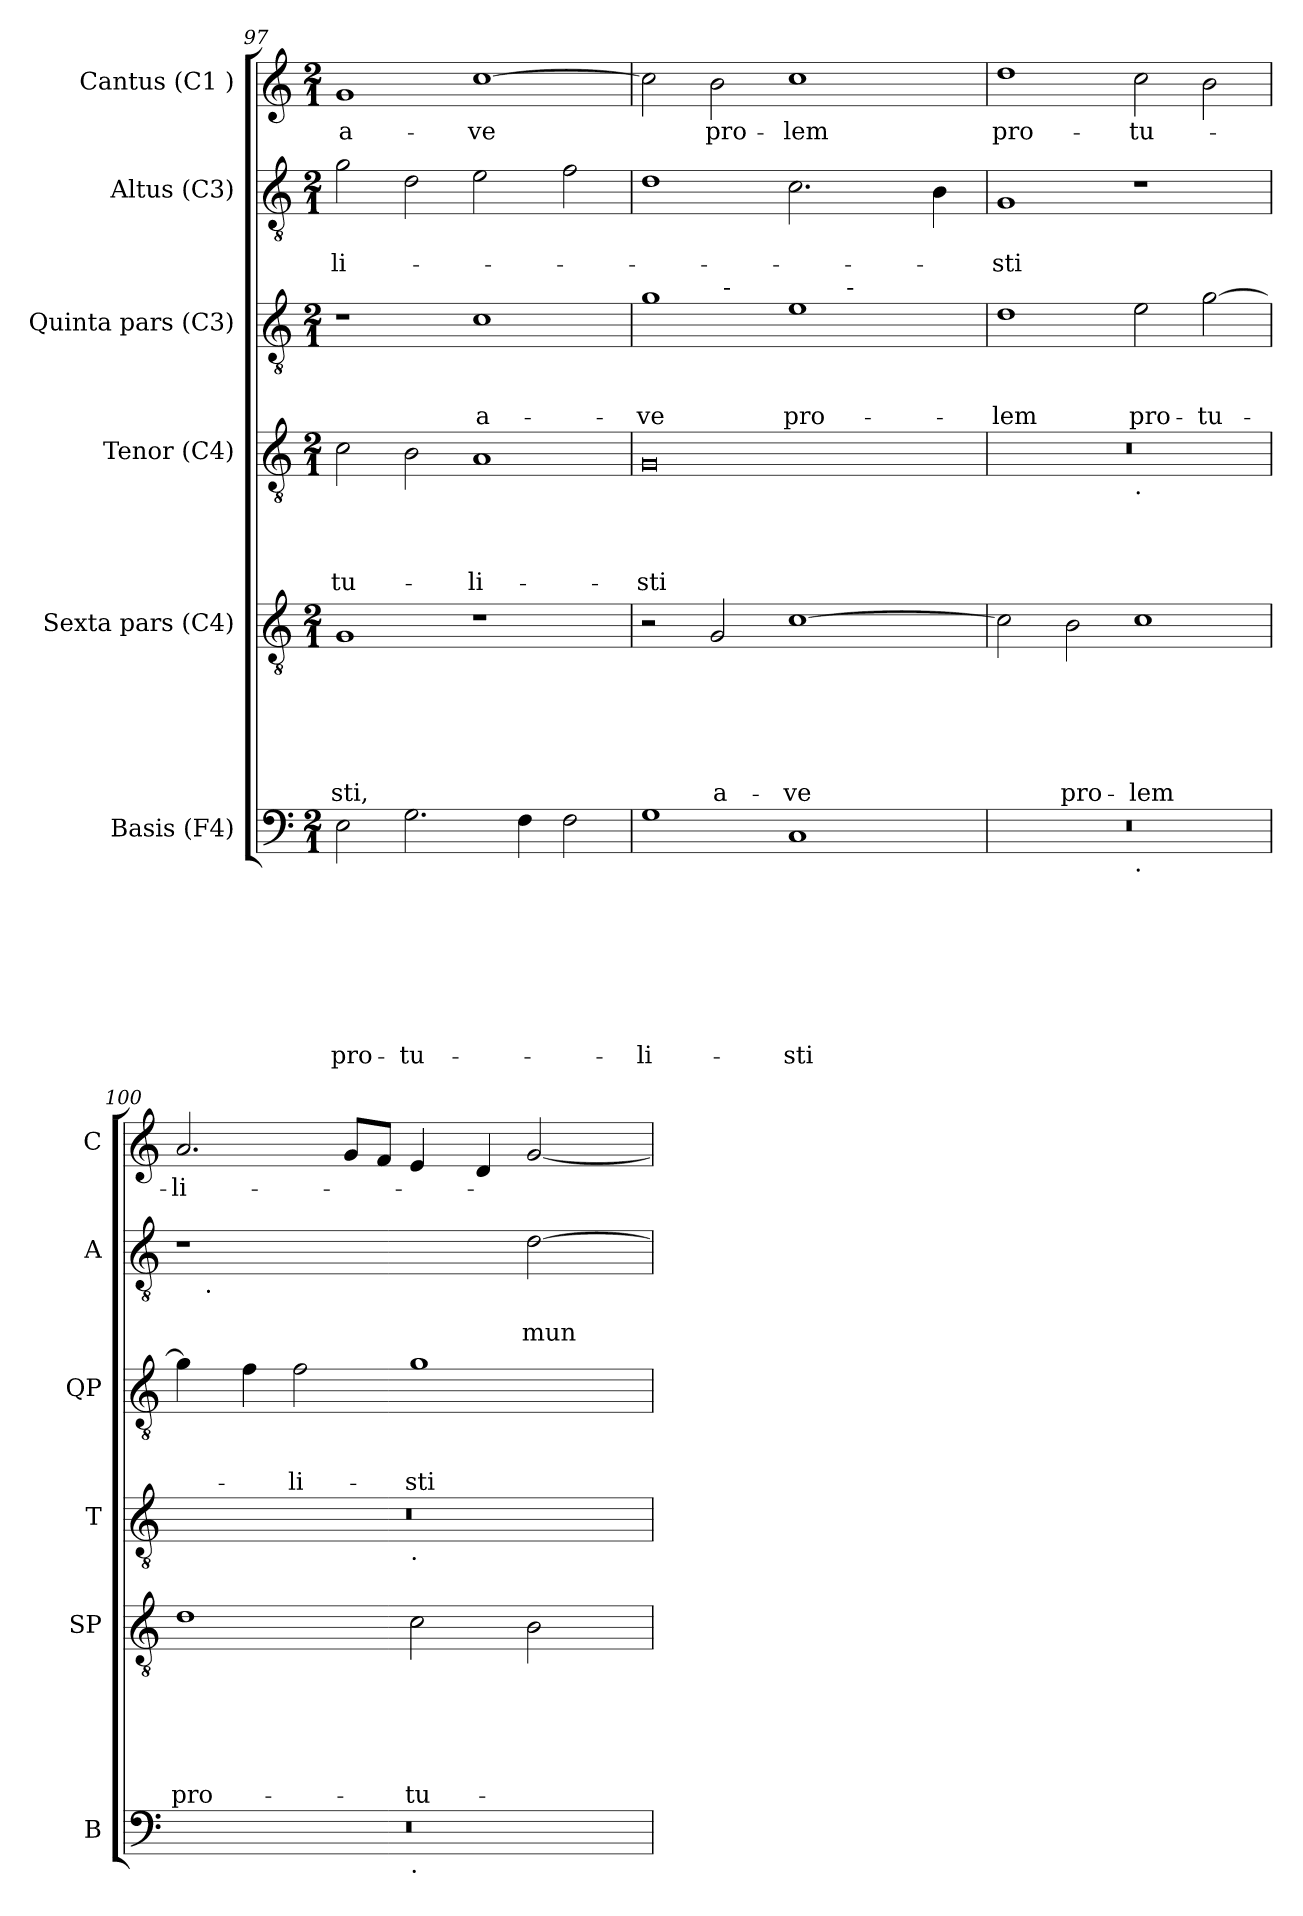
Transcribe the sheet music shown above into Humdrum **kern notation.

**kern	**text	**text	**text	**text	**text	**text	**text	**text	**kern	**text	**text	**text	**text	**text	**text	**kern	**text	**text	**text	**text	**kern	**text	**text	**text	**kern	**text	**text	**kern	**text
*part6	*part6	*part6	*part6	*part6	*part6	*part6	*part6	*part6	*part5	*part5	*part5	*part5	*part5	*part5	*part5	*part4	*part4	*part4	*part4	*part4	*part3	*part3	*part3	*part3	*part2	*part2	*part2	*part1	*part1
*staff6	*staff6	*staff6	*staff6	*staff6	*staff6	*staff6	*staff6	*staff6	*staff5	*staff5	*staff5	*staff5	*staff5	*staff5	*staff5	*staff4	*staff4	*staff4	*staff4	*staff4	*staff3	*staff3	*staff3	*staff3	*staff2	*staff2	*staff2	*staff1	*staff1
*I"Basis (F4)	*	*	*	*	*	*	*	*	*I"Sexta pars (C4)	*	*	*	*	*	*	*I"Tenor (C4)	*	*	*	*	*I"Quinta pars (C3)	*	*	*	*I"Altus (C3)	*	*	*I"Cantus (C1 )	*
*I'B	*	*	*	*	*	*	*	*	*I'SP	*	*	*	*	*	*	*I'T	*	*	*	*	*I'QP	*	*	*	*I'A	*	*	*I'C	*
*clefF4	*	*	*	*	*	*	*	*	*clefGv2	*	*	*	*	*	*	*clefGv2	*	*	*	*	*clefGv2	*	*	*	*clefGv2	*	*	*clefG2	*
*k[]	*	*	*	*	*	*	*	*	*k[]	*	*	*	*	*	*	*k[]	*	*	*	*	*k[]	*	*	*	*k[]	*	*	*k[]	*
*C:	*	*	*	*	*	*	*	*	*C:	*	*	*	*	*	*	*C:	*	*	*	*	*C:	*	*	*	*C:	*	*	*C:	*
*M2/1	*	*	*	*	*	*	*	*	*M2/1	*	*	*	*	*	*	*M2/1	*	*	*	*	*M2/1	*	*	*	*M2/1	*	*	*M2/1	*
=97	=97	=97	=97	=97	=97	=97	=97	=97	=97	=97	=97	=97	=97	=97	=97	=97	=97	=97	=97	=97	=97	=97	=97	=97	=97	=97	=97	=97	=97
!	!	!	!	!	!	!	!	!LO:LY:b	!	!	!	!	!	!	!LO:LY:b	!	!	!	!	!LO:LY:b	!	!	!	!	!	!	!LO:LY:b	!	!LO:LY:b:rj
2E\	.	.	.	.	.	.	.	pro-	1G	.	.	.	.	.	-sti,	2c\	.	.	.	-tu-	1r	.	.	.	2g\	.	-li-	1g	a-
!	!	!	!	!	!	!	!	!LO:LY:b	!	!	!	!	!	!	!	!	!	!	!	!	!	!	!	!	!	!	!	!	!
2.G\	.	.	.	.	.	.	.	-tu-	.	.	.	.	.	.	.	2B\	.	.	.	.	.	.	.	.	2d\	.	.	.	.
!	!	!	!	!	!	!	!	!	!	!	!	!	!	!	!	!	!	!	!	!LO:LY:b:rj	!	!	!	!LO:LY:b:rj	!	!	!	!	!LO:LY:b
.	.	.	.	.	.	.	.	.	1r	.	.	.	.	.	.	1A	.	.	.	-li-	1c	.	.	a-	2e\	.	.	[<1cc	-ve
4F\	.	.	.	.	.	.	.	.	.	.	.	.	.	.	.	.	.	.	.	.	.	.	.	.	.	.	.	.	.
2F\	.	.	.	.	.	.	.	.	.	.	.	.	.	.	.	.	.	.	.	.	.	.	.	.	2f\	.	.	.	.
!!LO:LB:g=z
=98	=98	=98	=98	=98	=98	=98	=98	=98	=98	=98	=98	=98	=98	=98	=98	=98	=98	=98	=98	=98	=98	=98	=98	=98	=98	=98	=98	=98	=98
!	!	!	!	!	!	!	!	!LO:LY:b:rj	!	!	!	!	!	!	!	!	!	!	!	!LO:LY:b:rj	!	!	!	!LO:LY:b	!	!	!	!	!
*	*	*	*	*	*	*	*	*	*	*	*	*	*	*	*	*	*	*	*	*	*^	*	*	*	*	*	*	*	*
*	*	*	*	*	*	*	*	*	*	*	*	*	*	*	*	*	*	*	*	*	*	*^	*	*	*	*	*	*	*	*
1G	.	.	.	.	.	.	.	-li-	2r	.	.	.	.	.	.	0G	.	.	.	-sti	1g	2ryy	1ryy	.	.	-ve	1d	.	.	2cc\]	.
!	!	!	!	!	!	!	!	!	!	!	!	!	!	!	!LO:LY:b	!	!	!	!	!	!	!	!	!	!	!	!	!	!	!	!LO:LY:b
.	.	.	.	.	.	.	.	.	2G/	.	.	.	.	.	a-	.	.	.	.	.	.	32ryy	.	.	.	.	.	.	.	2b\	pro-
!	!	!	!	!	!	!	!	!	!	!	!	!	!	!	!	!	!	!	!	!	!	!LO:TX:a:t=-	!	!	!	!	!	!	!	!	!
.	.	.	.	.	.	.	.	.	.	.	.	.	.	.	.	.	.	.	.	.	.	1ryy	.	.	.	.	.	.	.	.	.
!	!	!	!	!	!	!	!	!LO:LY:b	!	!	!	!	!	!	!LO:LY:b	!	!	!	!	!	!	!	!	!	!	!LO:LY:b	!	!	!	!	!LO:LY:b
1C	.	.	.	.	.	.	.	-sti	[>1c	.	.	.	.	.	-ve	.	.	.	.	.	1e	.	4ryy	.	.	pro-	2.c\	.	.	1cc	-lem
.	.	.	.	.	.	.	.	.	.	.	.	.	.	.	.	.	.	.	.	.	.	.	32ryy	.	.	.	.	.	.	.	.
!	!	!	!	!	!	!	!	!	!	!	!	!	!	!	!	!	!	!	!	!	!	!	!LO:TX:a:t=-	!	!	!	!	!	!	!	!
.	.	.	.	.	.	.	.	.	.	.	.	.	.	.	.	.	.	.	.	.	.	.	2ryy	.	.	.	.	.	.	.	.
.	.	.	.	.	.	.	.	.	.	.	.	.	.	.	.	.	.	.	.	.	.	4...ryy	.	.	.	.	.	.	.	.	.
.	.	.	.	.	.	.	.	.	.	.	.	.	.	.	.	.	.	.	.	.	.	.	.	.	.	.	4B\	.	.	.	.
.	.	.	.	.	.	.	.	.	.	.	.	.	.	.	.	.	.	.	.	.	.	.	8..ryy	.	.	.	.	.	.	.	.
=99	=99	=99	=99	=99	=99	=99	=99	=99	=99	=99	=99	=99	=99	=99	=99	=99	=99	=99	=99	=99	=99	=99	=99	=99	=99	=99	=99	=99	=99	=99	=99
!	!	!	!	!	!	!	!	!	!	!	!	!	!	!	!	!	!	!	!	!	!	!	!	!	!	!LO:LY:b	!	!	!LO:LY:b	!	!LO:LY:b
*^	*	*	*	*	*	*	*	*	*	*	*	*	*	*	*	*^	*	*	*	*	*v	*v	*v	*	*	*	*	*	*	*	*
0r	1ryy	.	.	.	.	.	.	.	.	2c\]	.	.	.	.	.	.	0r	1ryy	.	.	.	.	1d	.	.	-lem	1G	.	-sti	1dd	pro-
!	!	!	!	!	!	!	!	!	!	!	!	!	!	!	!	!LO:LY:b	!	!	!	!	!	!	!	!	!	!	!	!	!	!	!
.	.	.	.	.	.	.	.	.	.	2B\	.	.	.	.	.	pro-	.	.	.	.	.	.	.	.	.	.	.	.	.	.	.
!	!	!	!	!	!	!	!	!	!	!	!	!	!	!	!	!	!	!LO:TX:b:t=.	!	!	!	!	!	!	!	!	!	!	!	!	!
!	!LO:TX:b:t=.	!	!	!	!	!	!	!	!	!	!	!	!	!	!	!	!	!	!	!	!	!	!	!	!	!	!	!	!	!	!
!	!	!	!	!	!	!	!	!	!	!	!	!	!	!	!	!LO:LY:b	!	!	!	!	!	!	!	!	!	!LO:LY:b	!	!	!	!	!LO:LY:b
.	1ryy	.	.	.	.	.	.	.	.	1c	.	.	.	.	.	-lem	.	1ryy	.	.	.	.	2e\	.	.	pro-	1r	.	.	2cc\	-tu-
!	!	!	!	!	!	!	!	!	!	!	!	!	!	!	!	!	!	!	!	!	!	!	!	!	!	!LO:LY:b	!	!	!	!	!
.	.	.	.	.	.	.	.	.	.	.	.	.	.	.	.	.	.	.	.	.	.	.	[>2g\	.	.	-tu-	.	.	.	2b\	.
=100	=100	=100	=100	=100	=100	=100	=100	=100	=100	=100	=100	=100	=100	=100	=100	=100	=100	=100	=100	=100	=100	=100	=100	=100	=100	=100	=100	=100	=100	=100	=100
!	!	!	!	!	!	!	!	!	!	!	!	!	!	!	!	!LO:LY:b	!	!	!	!	!	!	!	!	!	!	!	!	!	!	!LO:LY:b
*	*	*	*	*	*	*	*	*	*	*	*	*	*	*	*	*	*	*	*	*	*	*	*	*	*	*	*^	*	*	*	*
0r	1ryy	.	.	.	.	.	.	.	.	1d	.	.	.	.	.	pro-	0r	1ryy	.	.	.	.	4g\]	.	.	.	1r	16.ryy	.	.	2.a/	-li-
!	!	!	!	!	!	!	!	!	!	!	!	!	!	!	!	!	!	!	!	!	!	!	!	!	!	!	!	!LO:TX:b:t=.	!	!	!	!
.	.	.	.	.	.	.	.	.	.	.	.	.	.	.	.	.	.	.	.	.	.	.	.	.	.	.	.	1ryy	.	.	.	.
.	.	.	.	.	.	.	.	.	.	.	.	.	.	.	.	.	.	.	.	.	.	.	4f\	.	.	.	.	.	.	.	.	.
!	!	!	!	!	!	!	!	!	!	!	!	!	!	!	!	!	!	!	!	!	!	!	!	!	!	!LO:LY:b	!	!	!	!	!	!
.	.	.	.	.	.	.	.	.	.	.	.	.	.	.	.	.	.	.	.	.	.	.	2f\	.	.	-li-	.	.	.	.	.	.
.	.	.	.	.	.	.	.	.	.	.	.	.	.	.	.	.	.	.	.	.	.	.	.	.	.	.	.	.	.	.	8g/L	.
.	.	.	.	.	.	.	.	.	.	.	.	.	.	.	.	.	.	.	.	.	.	.	.	.	.	.	.	.	.	.	8f/J	.
!	!	!	!	!	!	!	!	!	!	!	!	!	!	!	!	!	!	!LO:TX:b:t=.	!	!	!	!	!	!	!	!	!	!	!	!	!	!
!	!LO:TX:b:t=.	!	!	!	!	!	!	!	!	!	!	!	!	!	!	!	!	!	!	!	!	!	!	!	!	!	!	!	!	!	!	!
!	!	!	!	!	!	!	!	!	!	!	!	!	!	!	!	!LO:LY:b	!	!	!	!	!	!	!	!	!	!LO:LY:b	!	!	!	!	!	!
.	1ryy	.	.	.	.	.	.	.	.	2c\	.	.	.	.	.	-tu-	.	1ryy	.	.	.	.	1g	.	.	-sti	2ryy	.	.	.	4e/	.
.	.	.	.	.	.	.	.	.	.	.	.	.	.	.	.	.	.	.	.	.	.	.	.	.	.	.	.	2ryy	.	.	.	.
.	.	.	.	.	.	.	.	.	.	.	.	.	.	.	.	.	.	.	.	.	.	.	.	.	.	.	.	.	.	.	4d/	.
!	!	!	!	!	!	!	!	!	!	!	!	!	!	!	!	!	!	!	!	!	!	!	!	!	!	!	!	!	!	!LO:LY:b	!	!
.	.	.	.	.	.	.	.	.	.	2B\	.	.	.	.	.	.	.	.	.	.	.	.	.	.	.	.	[>2d\	.	.	mun-	[<2g/	.
.	.	.	.	.	.	.	.	.	.	.	.	.	.	.	.	.	.	.	.	.	.	.	.	.	.	.	.	4ryy	.	.	.	.
.	.	.	.	.	.	.	.	.	.	.	.	.	.	.	.	.	.	.	.	.	.	.	.	.	.	.	.	8ryy	.	.	.	.
.	.	.	.	.	.	.	.	.	.	.	.	.	.	.	.	.	.	.	.	.	.	.	.	.	.	.	.	32ryy	.	.	.	.
*v	*v	*	*	*	*	*	*	*	*	*	*	*	*	*	*	*	*v	*v	*	*	*	*	*	*	*	*	*v	*v	*	*	*	*
=	=	=	=	=	=	=	=	=	=	=	=	=	=	=	=	=	=	=	=	=	=	=	=	=	=	=	=	=	=
*-	*-	*-	*-	*-	*-	*-	*-	*-	*-	*-	*-	*-	*-	*-	*-	*-	*-	*-	*-	*-	*-	*-	*-	*-	*-	*-	*-	*-	*-
